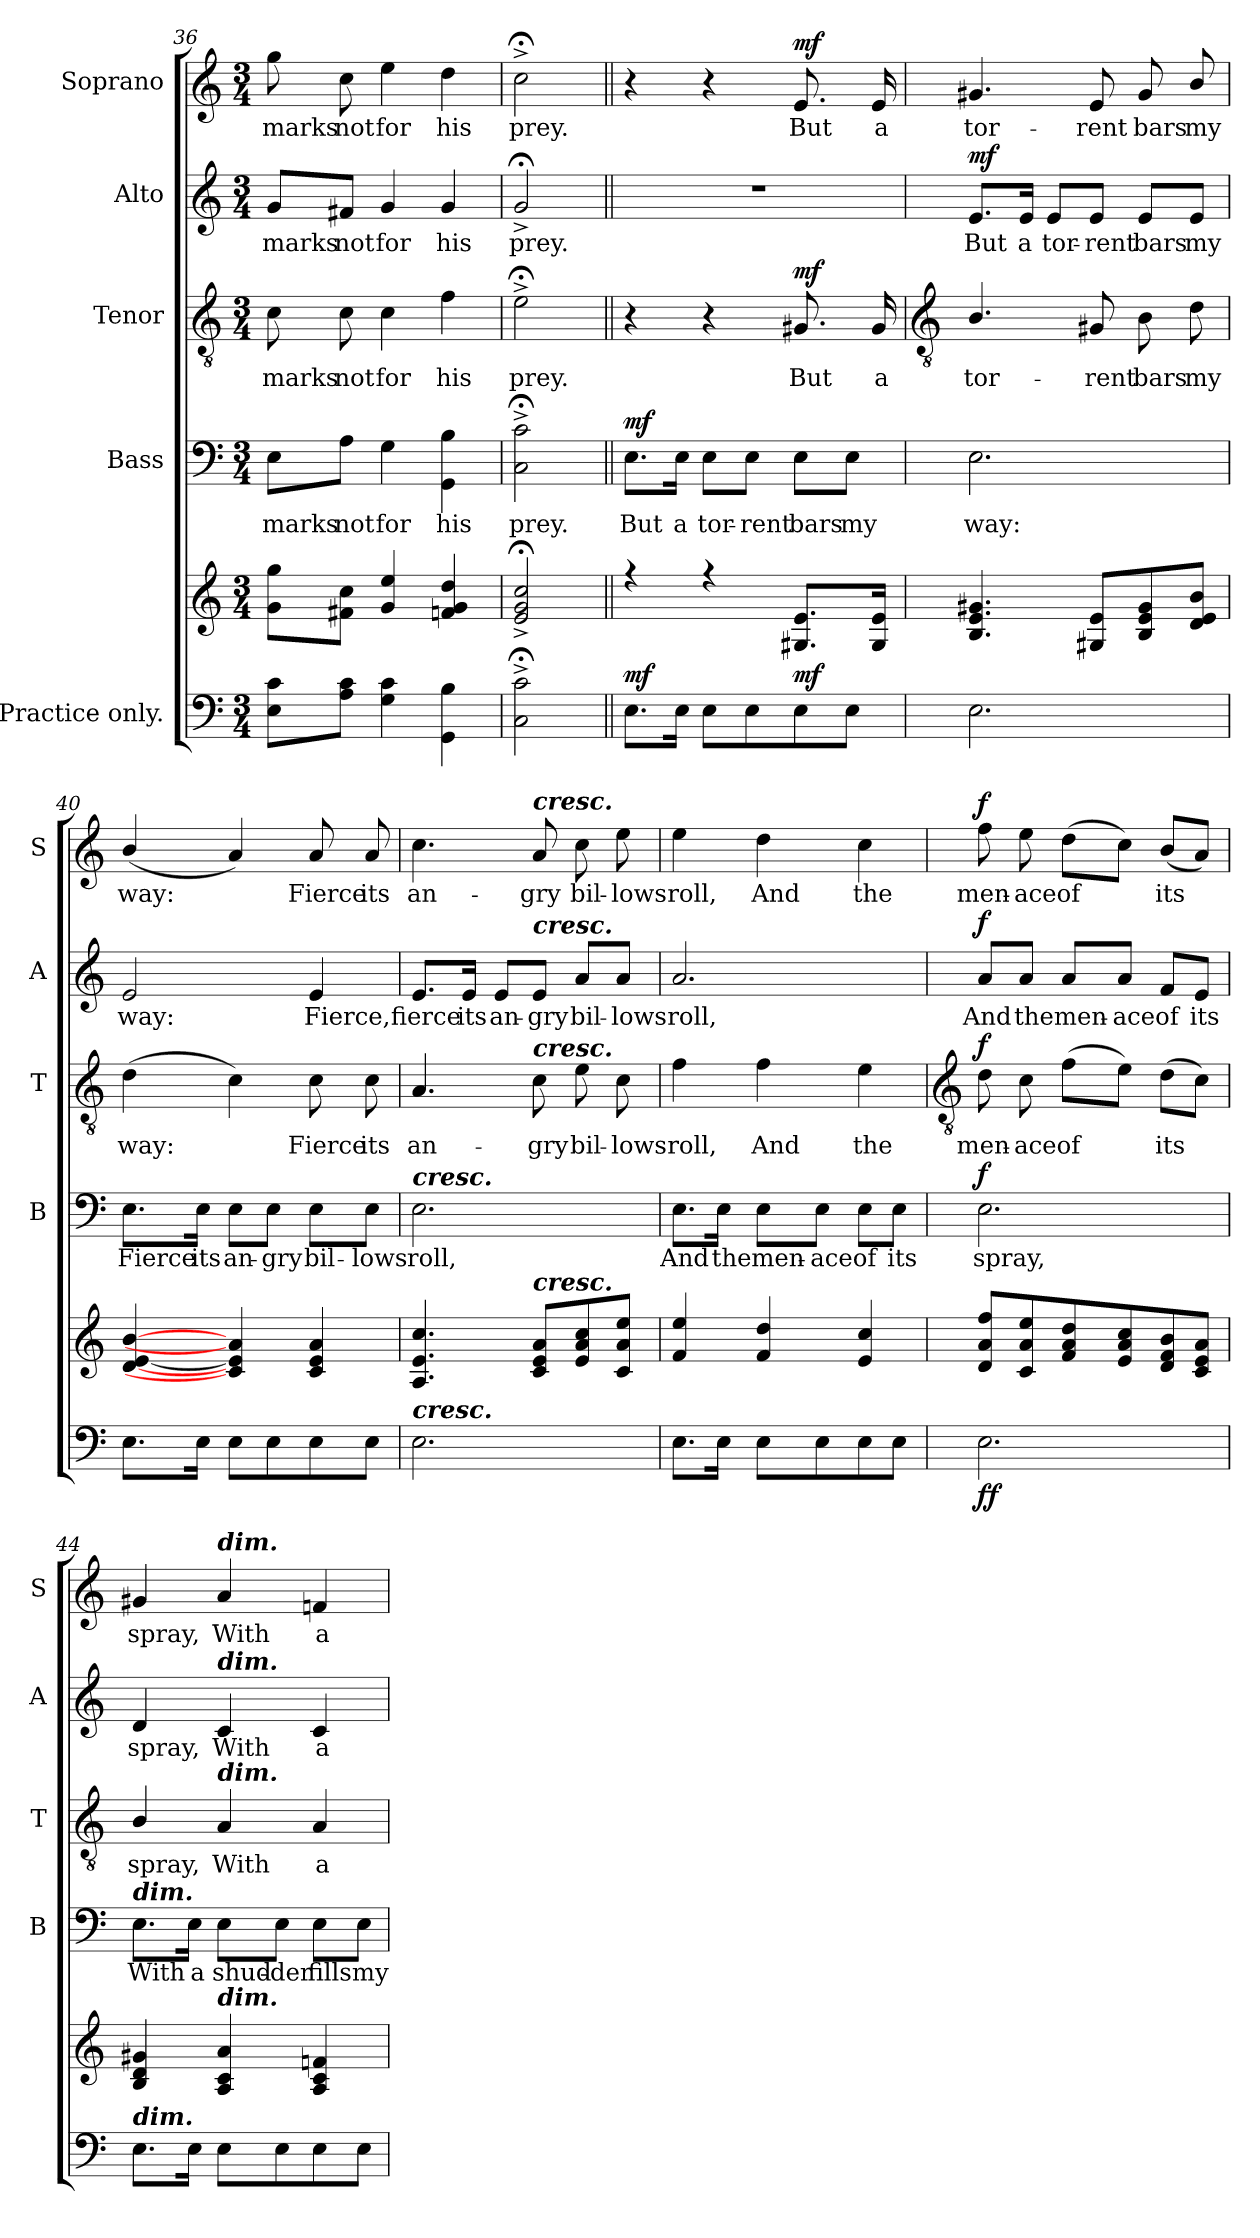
**kern	**kern	**dynam	**kern	**text	**dynam	**kern	**text	**dynam	**kern	**text	**dynam	**kern	**text	**dynam
*part5	*part5	*part5	*part4	*part4	*part4	*part3	*part3	*part3	*part2	*part2	*part2	*part1	*part1	*part1
*staff6	*staff5	*staff5/6	*staff4	*staff4	*staff4	*staff3	*staff3	*staff3	*staff2	*staff2	*staff2	*staff1	*staff1	*staff1
*I"Practice only.	*	*	*I"Bass	*	*	*I"Tenor	*	*	*I"Alto	*	*	*I"Soprano	*	*
*	*	*	*I'B	*	*	*I'T	*	*	*I'A	*	*	*I'S	*	*
*clefF4	*clefG2	*	*clefF4	*	*	*clefGv2	*	*	*clefG2	*	*	*clefG2	*	*
*k[]	*k[]	*	*k[]	*	*	*k[]	*	*	*k[]	*	*	*k[]	*	*
*C:	*C:	*	*C:	*	*	*C:	*	*	*C:	*	*	*C:	*	*
*M3/4	*M3/4	*	*M3/4	*	*	*M3/4	*	*	*M3/4	*	*	*M3/4	*	*
=36	=36	=36	=36	=36	=36	=36	=36	=36	=36	=36	=36	=36	=36	=36
*	*^	*	*	*	*	*	*	*	*	*	*	*	*	*
!	!	!	!	!	!LO:LY:b	!	!	!LO:LY:b	!	!	!LO:LY:b	!	!	!LO:LY:b	!
8E 8cL	8g\ 8gg\L	2.ryy	.	8E\L	marks	.	8c	marks	.	8g/L	marks	.	8gg	marks	.
!	!	!	!	!	!LO:LY:b	!	!	!LO:LY:b	!	!	!LO:LY:b	!	!	!LO:LY:b	!
8A 8cJ	8f#X\ 8cc\J	.	.	8A\J	not	.	8c	not	.	8f#X/J	not	.	8cc	not	.
!	!	!	!	!	!LO:LY:b	!	!	!LO:LY:b	!	!	!LO:LY:b	!	!	!LO:LY:b	!
4G 4c	4g 4ee	.	.	4G	for	.	4c	for	.	4g	for	.	4ee	for	.
!	!	!	!	!	!LO:LY:b	!	!	!LO:LY:b	!	!	!LO:LY:b	!	!	!LO:LY:b	!
4GG 4B	4fn 4g 4dd	.	.	4GG 4B	his	.	4f	his	.	4g	his	.	4dd	his	.
=37	=37	=37	=37	=37	=37	=37	=37	=37	=37	=37	=37	=37	=37	=37	=37
!	!	!	!	!	!LO:LY:b	!	!	!LO:LY:b	!	!	!LO:LY:b	!	!	!LO:LY:b	!
2C;<^ 2c;<^	2e;<^ 2g;<^ 2cc;<^	2ryy	.	2C;<^ 2c;<^	prey.	.	2e;<^	prey.	.	2g;<^	prey.	.	2cc;<^	prey.	.
=38||	=38||	=38||	=38||	=38||	=38||	=38||	=38||	=38||	=38||	=38||	=38||	=38||	=38||	=38||	=38||
!	!	!LO:N:vis=1	!LO:DY:a=2	!	!LO:LY:b	!LO:DY:b	!	!	!	!LO:N:vis=1	!	!	!	!	!
8.EL	4r	2.ryy	mf	8.E\L	But	mf	4r	.	.	2.r	.	.	4r	.	.
!	!	!	!	!	!LO:LY:b	!	!	!	!	!	!	!	!	!	!
16EJ	.	.	.	16E\Jk	a	.	.	.	.	.	.	.	.	.	.
!	!	!	!	!	!LO:LY:b	!	!	!	!	!	!	!	!	!	!
8EL	4r	.	.	8E\L	tor-	.	4r	.	.	.	.	.	4r	.	.
!	!	!	!	!	!LO:LY:b	!	!	!	!	!	!	!	!	!	!
8E	.	.	.	8E\J	-rent	.	.	.	.	.	.	.	.	.	.
!	!	!	!LO:DY:b	!	!LO:LY:b	!	!	!LO:LY:b	!LO:DY:b	!	!	!	!	!LO:LY:b	!LO:DY:b
8E	8.G#X 8.eL	.	mf	8E\L	bars	.	8.G#X	But	mf	.	.	.	8.e	But	mf
!	!	!	!	!	!LO:LY:b	!	!	!	!	!	!	!	!	!	!
8EJ	.	.	.	8E\J	my	.	.	.	.	.	.	.	.	.	.
!	!	!	!	!	!	!	!	!LO:LY:b	!	!	!	!	!	!LO:LY:b	!
.	16G# 16eJ	.	.	.	.	.	16G#	a	.	.	.	.	16e	a	.
*	*v	*v	*	*	*	*	*	*	*	*	*	*	*	*	*
!!LO:LB:g=z
=39	=39	=39	=39	=39	=39	=39	=39	=39	=39	=39	=39	=39	=39	=39
*	*	*	*	*	*	*clefGv2	*	*	*	*	*	*	*	*
!	!	!	!	!LO:LY:b	!	!	!LO:LY:b	!	!	!LO:LY:b	!LO:DY:b	!	!LO:LY:b	!
2.E	4.B 4.e 4.g#X	.	2.E	way:	.	4.B/	tor-	.	8.e/L	But	mf	4.g#X	tor-	.
!	!	!	!	!	!	!	!	!	!	!LO:LY:b	!	!	!	!
.	.	.	.	.	.	.	.	.	16e/Jk	a	.	.	.	.
!	!	!	!	!	!	!	!	!	!	!LO:LY:b	!	!	!	!
.	.	.	.	.	.	.	.	.	8e/L	tor-	.	.	.	.
!	!	!	!	!	!	!	!LO:LY:b	!	!	!LO:LY:b	!	!	!LO:LY:b	!
.	8G#X 8eL	.	.	.	.	8G#X	-rent	.	8e/J	-rent	.	8e	-rent	.
!	!	!	!	!	!	!	!LO:LY:b	!	!	!LO:LY:b	!	!	!LO:LY:b	!
.	8B 8e 8g#	.	.	.	.	8B	bars	.	8e/L	bars	.	8g#	bars	.
!	!	!	!	!	!	!	!LO:LY:b	!	!	!LO:LY:b	!	!	!LO:LY:b	!
.	8d/ 8e/ 8b/J	.	.	.	.	8d	my	.	8e/J	my	.	8b/	my	.
=40	=40	=40	=40	=40	=40	=40	=40	=40	=40	=40	=40	=40	=40	=40
!	!	!	!	!LO:LY:b	!	!	!LO:LY:b	!	!	!LO:LY:b	!	!	!LO:LY:b	!
8.EL	[4d/ [4e/ [4b/	.	8.E\L	Fierce	.	(>4d	way:	.	2e	way:	.	(<4b/	way:	.
!	!	!	!	!LO:LY:b	!	!	!	!	!	!	!	!	!	!
16EJ	.	.	16E\Jk	its	.	.	.	.	.	.	.	.	.	.
!	!	!	!	!LO:LY:b	!	!	!	!	!	!	!	!	!	!
8EL	4c] 4e] 4a]	.	8E\L	an-	.	4c)	.	.	.	.	.	4a)	.	.
!	!	!	!	!LO:LY:b	!	!	!	!	!	!	!	!	!	!
8E	.	.	8E\J	-gry	.	.	.	.	.	.	.	.	.	.
!	!	!	!	!LO:LY:b	!	!	!LO:LY:b	!	!	!LO:LY:b	!	!	!LO:LY:b	!
8E	4c 4e 4a	.	8E\L	bil-	.	8c	Fierce	.	4e	Fierce,	.	8a	Fierce	.
!	!	!	!	!LO:LY:b	!	!	!LO:LY:b	!	!	!	!	!	!LO:LY:b	!
8EJ	.	.	8E\J	-lows	.	8c	its	.	.	.	.	8a	its	.
=41	=41	=41	=41	=41	=41	=41	=41	=41	=41	=41	=41	=41	=41	=41
!	!	!	!LO:TX:a:Bi:t=cresc.	!	!	!	!	!	!	!	!	!	!	!
!LO:TX:a:Bi:t=cresc.	!	!	!	!	!	!	!	!	!	!	!	!	!	!
!	!	!	!	!LO:LY:b	!	!	!LO:LY:b	!	!	!LO:LY:b	!	!	!LO:LY:b	!
2.E	4.A 4.e 4.cc	.	2.E	roll,	.	4.A	an-	.	8.e/L	fierce	.	4.cc	an-	.
!	!	!	!	!	!	!	!	!	!	!LO:LY:b	!	!	!	!
.	.	.	.	.	.	.	.	.	16e/Jk	its	.	.	.	.
!	!	!	!	!	!	!	!	!	!	!LO:LY:b	!	!	!	!
.	.	.	.	.	.	.	.	.	8e/L	an-	.	.	.	.
!	!	!	!	!	!	!	!	!	!	!	!	!LO:TX:a:Bi:t=cresc.	!	!
!	!	!	!	!	!	!	!	!	!LO:TX:a:Bi:t=cresc.	!	!	!	!	!
!	!	!	!	!	!	!LO:TX:a:Bi:t=cresc.	!	!	!	!	!	!	!	!
!	!LO:TX:a:Bi:t=cresc.	!	!	!	!	!	!	!	!	!	!	!	!	!
!	!	!	!	!	!	!	!LO:LY:b	!	!	!LO:LY:b	!	!	!LO:LY:b	!
.	8c 8e 8aL	.	.	.	.	8c	-gry	.	8e/J	-gry	.	8a	-gry	.
!	!	!	!	!	!	!	!LO:LY:b	!	!	!LO:LY:b	!	!	!LO:LY:b	!
.	8e 8a 8cc	.	.	.	.	8e	bil-	.	8a/L	bil-	.	8cc	bil-	.
!	!	!	!	!	!	!	!LO:LY:b	!	!	!LO:LY:b	!	!	!LO:LY:b	!
.	8c 8a 8eeJ	.	.	.	.	8c	-lows	.	8a/J	-lows	.	8ee	-lows	.
=42	=42	=42	=42	=42	=42	=42	=42	=42	=42	=42	=42	=42	=42	=42
!	!	!	!	!LO:LY:b	!	!	!LO:LY:b	!	!	!LO:LY:b	!	!	!LO:LY:b	!
8.EL	4f/ 4ee/	.	8.E\L	And	.	4f	roll,	.	2.a	roll,	.	4ee	roll,	.
!	!	!	!	!LO:LY:b	!	!	!	!	!	!	!	!	!	!
16EJ	.	.	16E\Jk	the	.	.	.	.	.	.	.	.	.	.
!	!	!	!	!LO:LY:b	!	!	!LO:LY:b	!	!	!	!	!	!LO:LY:b	!
8EL	4f/ 4dd/	.	8E\L	men-	.	4f	And	.	.	.	.	4dd	And	.
!	!	!	!	!LO:LY:b	!	!	!	!	!	!	!	!	!	!
8E	.	.	8E\J	-ace	.	.	.	.	.	.	.	.	.	.
!	!	!	!	!LO:LY:b	!	!	!LO:LY:b	!	!	!	!	!	!LO:LY:b	!
8E	4e/ 4cc/	.	8E\L	of	.	4e	the	.	.	.	.	4cc	the	.
!	!	!	!	!LO:LY:b	!	!	!	!	!	!	!	!	!	!
8EJ	.	.	8E\J	its	.	.	.	.	.	.	.	.	.	.
!!LO:LB:g=z
=43	=43	=43	=43	=43	=43	=43	=43	=43	=43	=43	=43	=43	=43	=43
*	*	*	*	*	*	*clefGv2	*	*	*	*	*	*	*	*
!	!	!LO:DY:b=2	!	!LO:LY:b	!	!	!LO:LY:b	!	!	!LO:LY:b	!	!	!LO:LY:b	!
!	!	!LO:DY:n=1:b	!	!	!LO:DY:b	!	!	!LO:DY:b	!	!	!LO:DY:b	!	!	!LO:DY:b
2.E	8d 8a 8ffL	f f	2.E	spray,	f	8d	men-	f	8a/L	And	f	8ff	men-	f
!	!	!	!	!	!	!	!LO:LY:b	!	!	!LO:LY:b	!	!	!LO:LY:b	!
.	8c 8a 8ee	.	.	.	.	8c	-ace	.	8a/J	the	.	8ee	-ace	.
!	!	!	!	!	!	!	!LO:LY:b	!	!	!LO:LY:b	!	!	!LO:LY:b	!
.	8f 8a 8dd	.	.	.	.	(>8fL	of	.	8a/L	men-	.	(>8ddL	of	.
!	!	!	!	!	!	!	!	!	!	!LO:LY:b	!	!	!	!
.	8e 8a 8cc	.	.	.	.	8eJ)	.	.	8a/J	-ace	.	8ccJ)	.	.
!	!	!	!	!	!	!	!LO:LY:b	!	!	!LO:LY:b	!	!	!LO:LY:b	!
.	8d 8f 8b	.	.	.	.	(>8dL	its	.	8f/L	of	.	(<8bL	its	.
!	!	!	!	!	!	!	!	!	!	!LO:LY:b	!	!	!	!
.	8c 8e 8aJ	.	.	.	.	8cJ)	.	.	8e/J	its	.	8aJ)	.	.
=44	=44	=44	=44	=44	=44	=44	=44	=44	=44	=44	=44	=44	=44	=44
!	!	!	!LO:TX:a:Bi:t=dim.	!	!	!	!	!	!	!	!	!	!	!
!LO:TX:a:Bi:t=dim.	!	!	!	!	!	!	!	!	!	!	!	!	!	!
!	!	!	!	!LO:LY:b	!	!	!LO:LY:b	!	!	!LO:LY:b	!	!	!LO:LY:b	!
8.EL	4B 4d 4g#X	.	8.E\L	With	.	4B/	spray,	.	4d	spray,	.	4g#X	spray,	.
!	!	!	!	!LO:LY:b	!	!	!	!	!	!	!	!	!	!
16EJ	.	.	16E\Jk	a	.	.	.	.	.	.	.	.	.	.
!	!	!	!	!	!	!	!	!	!	!	!	!LO:TX:a:Bi:t=dim.	!	!
!	!	!	!	!	!	!	!	!	!LO:TX:a:Bi:t=dim.	!	!	!	!	!
!	!	!	!	!	!	!LO:TX:a:Bi:t=dim.	!	!	!	!	!	!	!	!
!	!LO:TX:a:Bi:t=dim.	!	!	!	!	!	!	!	!	!	!	!	!	!
!	!	!	!	!LO:LY:b	!	!	!LO:LY:b	!	!	!LO:LY:b	!	!	!LO:LY:b	!
8EL	4A 4c 4a	.	8E\L	shud-	.	4A	With	.	4c	With	.	4a	With	.
!	!	!	!	!LO:LY:b	!	!	!	!	!	!	!	!	!	!
8E	.	.	8E\J	-der	.	.	.	.	.	.	.	.	.	.
!	!	!	!	!LO:LY:b	!	!	!LO:LY:b	!	!	!LO:LY:b	!	!	!LO:LY:b	!
8E	4A 4c 4fn	.	8E\L	fills	.	4A	a	.	4c	a	.	4fn	a	.
!	!	!	!	!LO:LY:b	!	!	!	!	!	!	!	!	!	!
8EJ	.	.	8E\J	my	.	.	.	.	.	.	.	.	.	.
=	=	=	=	=	=	=	=	=	=	=	=	=	=	=
*-	*-	*-	*-	*-	*-	*-	*-	*-	*-	*-	*-	*-	*-	*-
